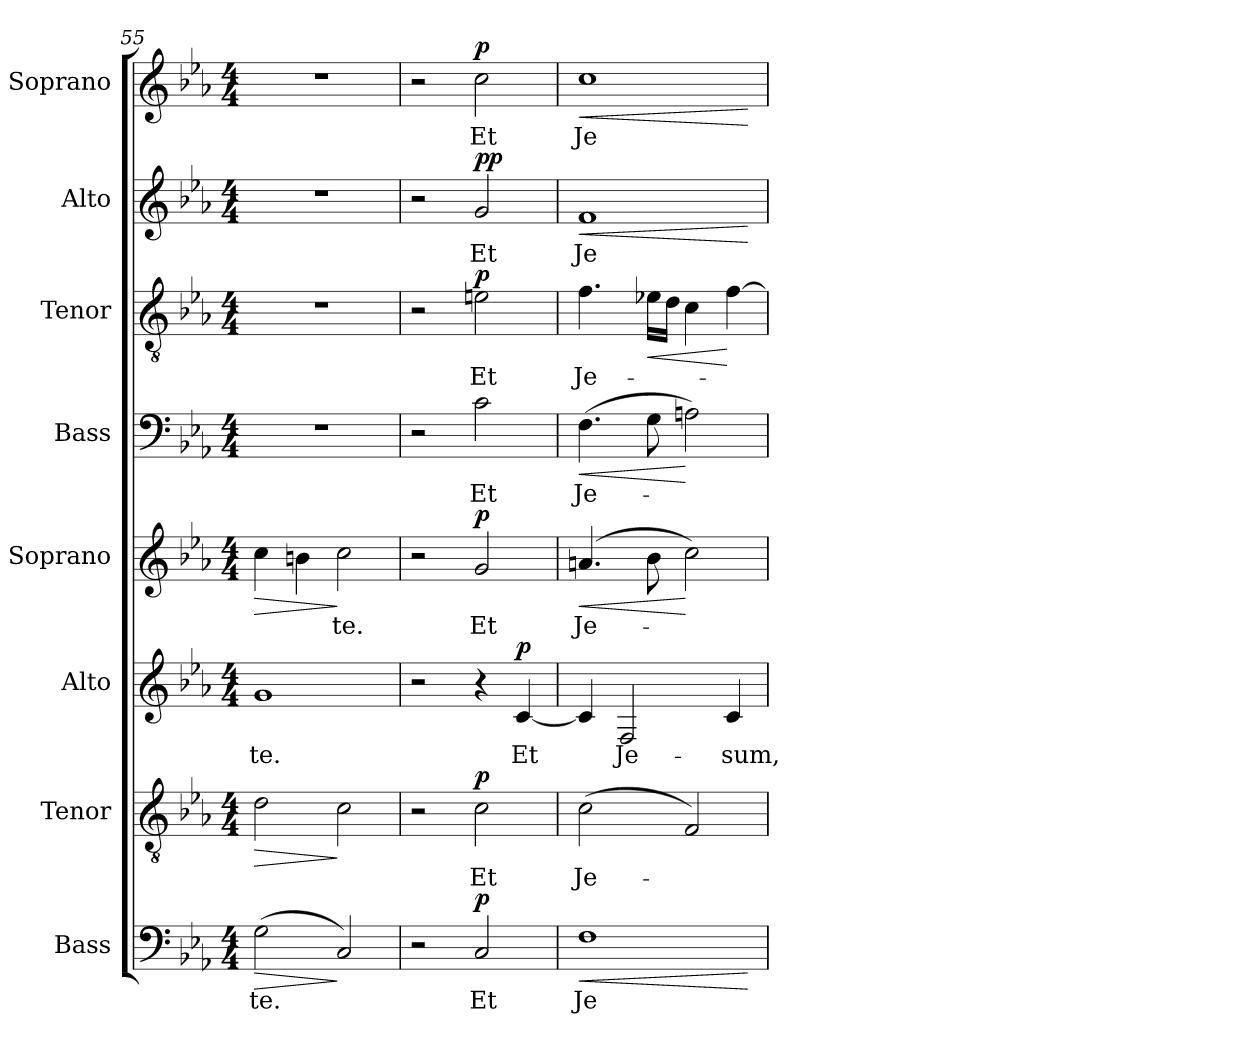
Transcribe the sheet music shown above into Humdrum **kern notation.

**kern	**text	**dynam	**kern	**text	**dynam	**kern	**text	**dynam	**kern	**text	**dynam	**kern	**text	**dynam	**kern	**text	**dynam	**kern	**text	**dynam	**kern	**text	**dynam
*part8	*part8	*part8	*part7	*part7	*part7	*part6	*part6	*part6	*part5	*part5	*part5	*part4	*part4	*part4	*part3	*part3	*part3	*part2	*part2	*part2	*part1	*part1	*part1
*staff8	*staff8	*staff8	*staff7	*staff7	*staff7	*staff6	*staff6	*staff6	*staff5	*staff5	*staff5	*staff4	*staff4	*staff4	*staff3	*staff3	*staff3	*staff2	*staff2	*staff2	*staff1	*staff1	*staff1
*I"Bass	*	*	*I"Tenor	*	*	*I"Alto	*	*	*I"Soprano	*	*	*I"Bass	*	*	*I"Tenor	*	*	*I"Alto	*	*	*I"Soprano	*	*
*I'B.	*	*	*I'T.	*	*	*I'A.	*	*	*I'S.	*	*	*I'B.	*	*	*I'T.	*	*	*I'A.	*	*	*I'S.	*	*
*clefF4	*	*	*clefGv2	*	*	*clefG2	*	*	*clefG2	*	*	*clefF4	*	*	*clefGv2	*	*	*clefG2	*	*	*clefG2	*	*
*	*	*	*ITrd7c12	*	*	*	*	*	*	*	*	*	*	*	*ITrd7c12	*	*	*	*	*	*	*	*
*k[b-e-a-]	*	*	*k[b-e-a-]	*	*	*k[b-e-a-]	*	*	*k[b-e-a-]	*	*	*k[b-e-a-]	*	*	*k[b-e-a-]	*	*	*k[b-e-a-]	*	*	*k[b-e-a-]	*	*
*E-:	*	*	*E-:	*	*	*E-:	*	*	*E-:	*	*	*E-:	*	*	*E-:	*	*	*E-:	*	*	*E-:	*	*
*M4/4	*	*	*M4/4	*	*	*M4/4	*	*	*M4/4	*	*	*M4/4	*	*	*M4/4	*	*	*M4/4	*	*	*M4/4	*	*
=55	=55	=55	=55	=55	=55	=55	=55	=55	=55	=55	=55	=55	=55	=55	=55	=55	=55	=55	=55	=55	=55	=55	=55
!	!LO:LY:b:color=#000000	!LO:HP:b	!	!	!LO:HP:b	!	!	!	!	!	!	!	!	!	!	!	!	!	!	!	!	!	!
!	!	!	!	!	!	!	!LO:LY:b:color=#000000	!	!	!	!LO:HP:b	!	!	!	!	!	!	!	!	!	!	!	!
(2Gi\	-te.	>	2Di\	.	>	1gi	-te.	.	4cci\	.	>	1r	.	.	1r	.	.	1r	.	.	1r	.	.
.	.	.	.	.	.	.	.	.	4bni\	.	.	.	.	.	.	.	.	.	.	.	.	.	.
!	!	!	!	!	!	!	!	!	!	!LO:LY:b:color=#000000	!	!	!	!	!	!	!	!	!	!	!	!	!
2Ci/)	.	]	2Ci\	.	]	.	.	.	2cci\	-te.	]	.	.	.	.	.	.	.	.	.	.	.	.
=56	=56	=56	=56	=56	=56	=56	=56	=56	=56	=56	=56	=56	=56	=56	=56	=56	=56	=56	=56	=56	=56	=56	=56
2r	.	.	2r	.	.	2r	.	.	2r	.	.	2r	.	.	2r	.	.	2r	.	.	2r	.	.
!	!LO:LY:b:color=#000000	!	!	!	!	!	!	!	!	!	!	!	!	!	!	!	!	!	!	!	!	!	!
!	!	!	!	!LO:LY:b:color=#000000	!	!	!	!	!	!	!	!	!	!	!	!	!	!	!	!	!	!	!
!	!	!	!	!	!	!	!	!	!	!LO:LY:b:color=#000000	!	!	!	!	!	!	!	!	!	!	!	!	!
!	!	!	!	!	!	!	!	!	!	!	!	!	!LO:LY:b:color=#000000	!	!	!	!	!	!	!	!	!	!
!	!	!	!	!	!	!	!	!	!	!	!	!	!	!	!	!LO:LY:b:color=#000000	!	!	!	!	!	!	!
!	!	!	!	!	!	!	!	!	!	!	!	!	!	!	!	!	!	!	!LO:LY:b:color=#000000	!	!	!	!
!	!	!	!	!	!	!	!	!	!	!	!	!	!	!	!	!	!	!	!	!	!	!LO:LY:b:color=#000000	!
2Ci/	Et	p	2Ci\	Et	p	4r	.	.	2gi/	Et	p	2ci\	Et	.	2Eni\	Et	p	2gi/	Et	p p	2cci\	Et	p
!	!	!	!	!	!	!	!LO:LY:b:color=#000000	!	!	!	!	!	!	!	!	!	!	!	!	!	!	!	!
.	.	.	.	.	.	[<4ci/	Et	p	.	.	.	.	.	.	.	.	.	.	.	.	.	.	.
=57	=57	=57	=57	=57	=57	=57	=57	=57	=57	=57	=57	=57	=57	=57	=57	=57	=57	=57	=57	=57	=57	=57	=57
!	!LO:LY:b:color=#000000	!LO:HP:b	!	!	!	!	!	!	!	!	!	!	!	!	!	!	!	!	!	!	!	!	!
!	!	!	!	!LO:LY:b:color=#000000	!	!	!	!	!	!	!	!	!	!	!	!	!	!	!	!	!	!	!
!	!	!	!	!	!	!	!	!	!	!LO:LY:b:color=#000000	!LO:HP:b	!	!	!	!	!	!	!	!	!	!	!	!
!	!	!	!	!	!	!	!	!	!	!	!	!	!LO:LY:b:color=#000000	!LO:HP:b	!	!	!	!	!	!	!	!	!
!	!	!	!	!	!	!	!	!	!	!	!	!	!	!	!	!LO:LY:b:color=#000000	!	!	!	!	!	!	!
!	!	!	!	!	!	!	!	!	!	!	!	!	!	!	!	!	!	!	!LO:LY:b:color=#000000	!LO:HP:b	!	!	!
!	!	!	!	!	!	!	!	!	!	!	!	!	!	!	!	!	!	!	!	!	!	!LO:LY:b:color=#000000	!LO:HP:b
1Fi	Je-	<	(2Ci\	Je-	.	4ci/]	.	.	(4.ani/	Je-	<	(4.Fi\	Je-	<	4.Fi\	Je-	.	1fi	Je-	<	1cci	Je-	<
!	!	!	!	!	!	!	!LO:LY:b:color=#000000	!	!	!	!	!	!	!	!	!	!	!	!	!	!	!	!
.	.	.	.	.	.	2Fi/	Je-	.	.	.	.	.	.	.	.	.	.	.	.	.	.	.	.
!	!	!	!	!	!	!	!	!	!	!	!	!	!	!	!	!	!LO:HP:b	!	!	!	!	!	!
.	.	.	.	.	.	.	.	.	8b-i\	.	.	8Gi\	.	.	16E-Xi\LL	.	<	.	.	.	.	.	.
.	.	.	.	.	.	.	.	.	.	.	.	.	.	.	16Di\JJ	.	.	.	.	.	.	.	.
.	.	.	2FFi/)	.	.	.	.	.	2cci\)	.	[	2Ani\)	.	[	4Ci\	.	.	.	.	.	.	.	.
!	!	!	!	!	!	!	!LO:LY:b:color=#000000	!	!	!	!	!	!	!	!	!	!	!	!	!	!	!	!
.	.	.	.	.	.	4ci/	-sum,	.	.	.	.	.	.	.	[>4Fi\	.	[	.	.	.	.	.	.
.	.	[	.	.	.	.	.	.	.	.	.	.	.	.	.	.	.	.	.	[	.	.	[
=	=	=	=	=	=	=	=	=	=	=	=	=	=	=	=	=	=	=	=	=	=	=	=
*-	*-	*-	*-	*-	*-	*-	*-	*-	*-	*-	*-	*-	*-	*-	*-	*-	*-	*-	*-	*-	*-	*-	*-
